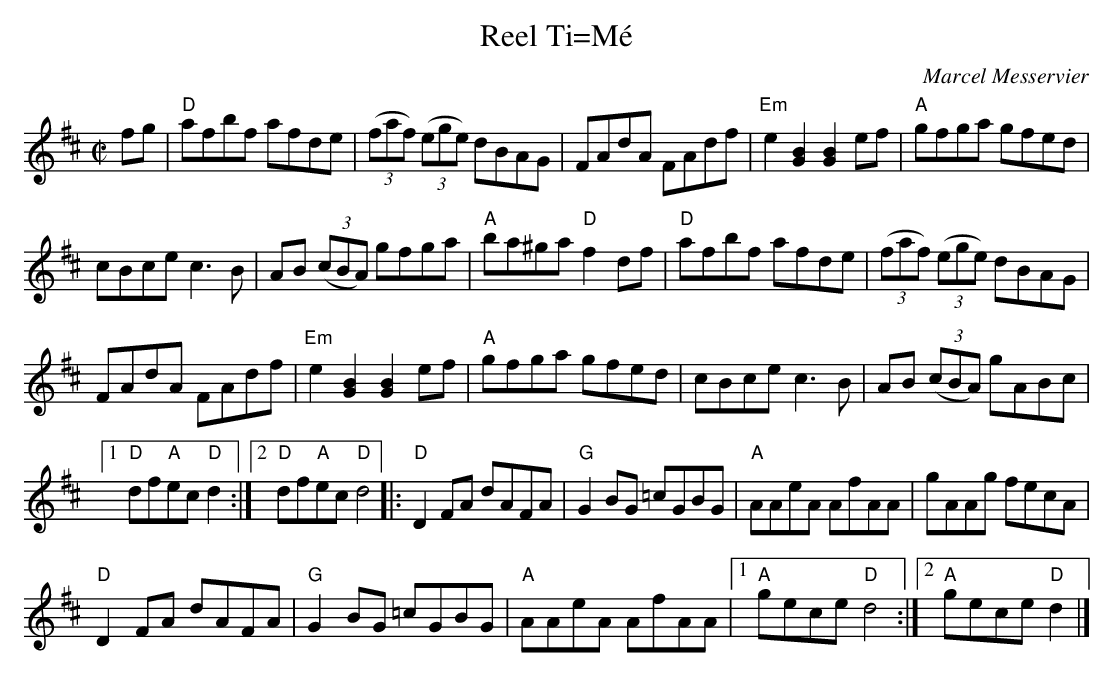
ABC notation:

X:1
T:Reel Ti=Mé
C:Marcel Messervier
M:C|
L:1/8
K:D
fg|\
"D"afbf afde|(3(faf) (3(ege) dBAG|FAdA FAdf|"Em"e2[G2B2] [G2B2]ef|\
"A"gfga gfed|
cBce c3B|AB (3(cBA) gfga|"A"ba^ga "D"f2df|\
"D"afbf afde|(3(faf) (3(ege) dBAG|
FAdA FAdf|"Em"e2[G2B2] [G2B2]ef|\
"A"gfga gfed|cBce c3B|AB (3(cBA) gABc|
[1 "D"df"A"ec "D"d2:|[2 "D"df"A"ec "D"d4\
|:"D"D2FA dAFA|"G"G2BG =cGBG|"A"AAeA AfAA|gAAg fecA|
"D"D2FA dAFA|"G"G2BG =cGBG|"A"AAeA AfAA|[1 "A"gece "D"d4:|[2 "A"gece "D"d2|]
